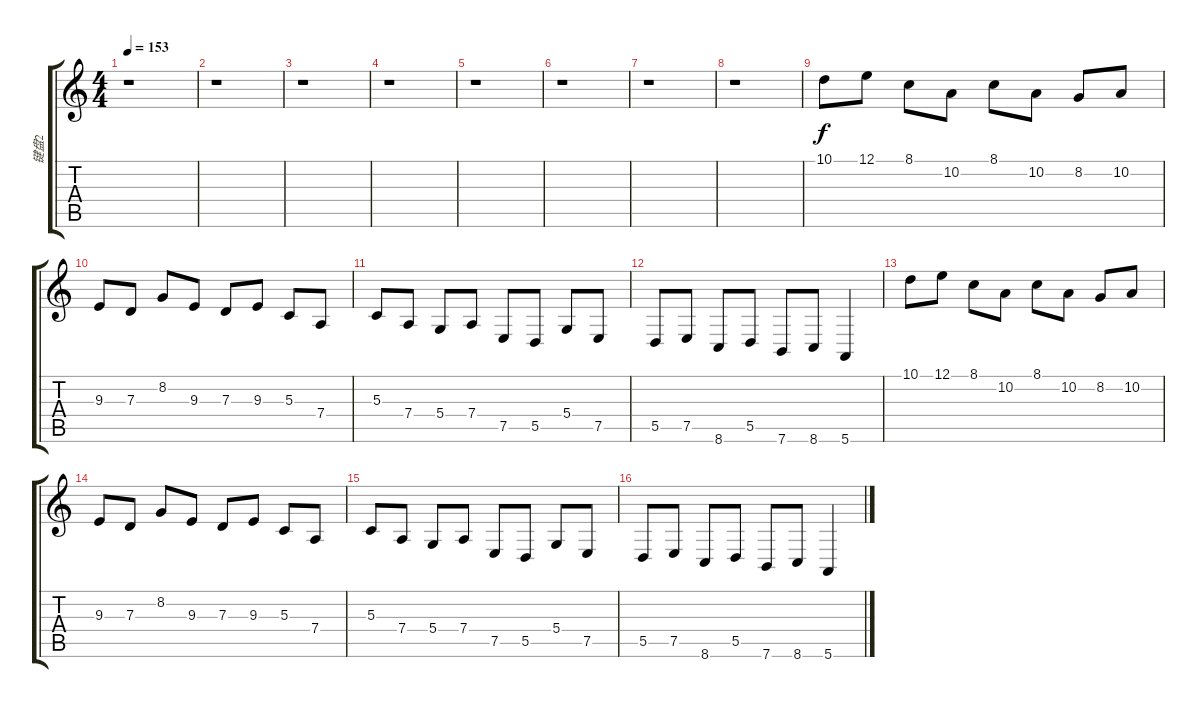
\track ("键盘2" "键盘2") {instrument orchestralharp}
\staff {score tabs}
\tuning (E4 B3 G3 D3 A2 E2) {hide}
\ts (4 4)
\tempo 153
\clef g2
\ks c
r.1{dy f instrument orchestralharp} |
r.1 |
r.1 |
r.1 |
r.1 |
r.1 |
r.1 |
r.1 |
10.1.8 12.1.8 8.1.8 10.2.8 8.1.8 10.2.8 8.2.8 10.2.8 |
9.3.8 7.3.8 8.2.8 9.3.8 7.3.8 9.3.8 5.3.8 7.4.8 |
5.3.8 7.4.8 5.4.8 7.4.8 7.5.8 5.5.8 5.4.8 7.5.8 |
5.5.8 7.5.8 8.6.8 5.5.8 7.6.8 8.6.8 5.6.4 |
10.1.8 12.1.8 8.1.8 10.2.8 8.1.8 10.2.8 8.2.8 10.2.8 |
9.3.8 7.3.8 8.2.8 9.3.8 7.3.8 9.3.8 5.3.8 7.4.8 |
5.3.8 7.4.8 5.4.8 7.4.8 7.5.8 5.5.8 5.4.8 7.5.8 |
5.5.8 7.5.8 8.6.8 5.5.8 7.6.8 8.6.8 5.6.4
